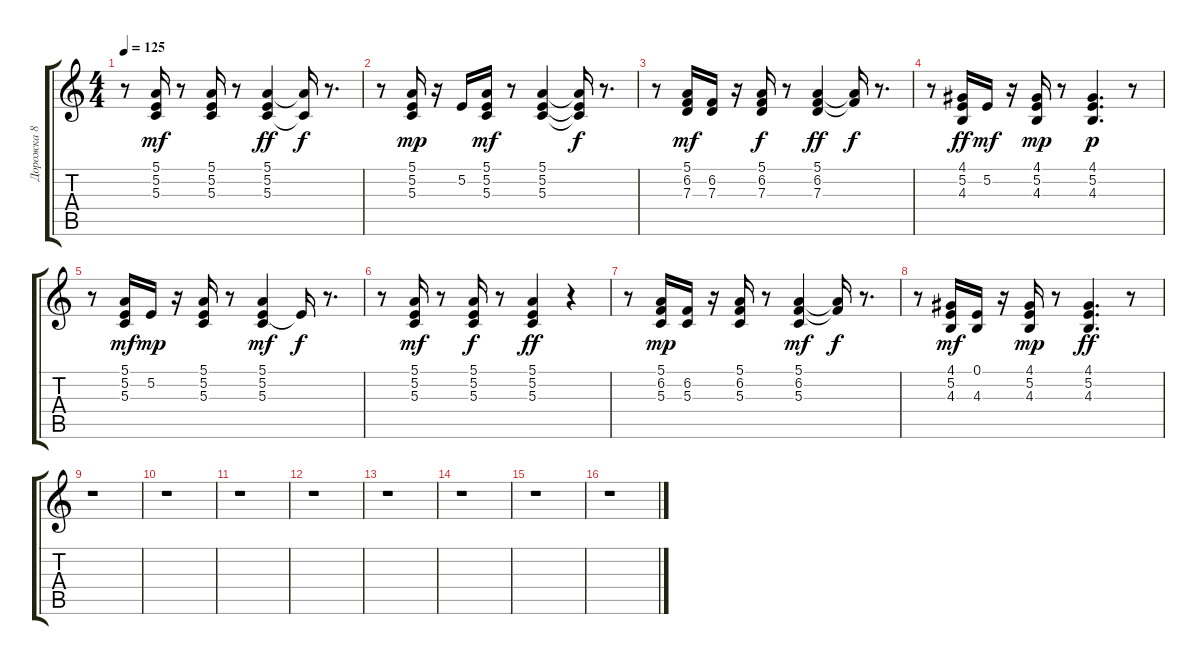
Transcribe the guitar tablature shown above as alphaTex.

\track ("Дорожка 8" "Дорожка 8") {instrument brasssection}
\staff {score tabs}
\tuning (E4 B3 G3 D3 A2 E2) {hide}
\ts (4 4)
\tempo 125
\clef g2
\ks c
r.8{dy mf} (5.1 5.2 5.3).16 r.8 (5.1 5.2 5.3).16 r.8 (5.1 5.2 5.3).4{dy ff} (5.1{t} 5.3{t}).16{dy f} r.8{d} |
r.8 (5.1 5.2 5.3).16{dy mp} r.16 5.2.16 (5.1 5.2 5.3).16{dy mf} r.8 (5.1 5.2 5.3).4 (5.1{t} 5.2{t} 5.3{t}).16{dy f} r.8{d} |
r.8 (5.1 6.2 7.3).16{dy mf} (6.2 7.3).16 r.16 (5.1 6.2 7.3).16{dy f} r.8 (5.1 6.2 7.3).4{dy ff} (5.1{t} 6.2{t}).16{dy f} r.8{d} |
r.8 (4.1 5.2 4.3).16{dy ff} 5.2.16{dy mf} r.16 (4.1 5.2 4.3).16{dy mp} r.8 (4.1 5.2 4.3).4{d dy p} r.8 |
r.8 (5.1 5.2 5.3).16{dy mf} 5.2.16{dy mp} r.16 (5.1 5.2 5.3).16 r.8 (5.1 5.2 5.3).4{dy mf} 5.2{t}.16{dy f} r.8{d} |
r.8 (5.1 5.2 5.3).16{dy mf} r.8 (5.1 5.2 5.3).16{dy f} r.8 (5.1 5.2 5.3).4{dy ff} r.4 |
r.8 (5.1 6.2 5.3).16{dy mp} (6.2 5.3).16 r.16 (5.1 6.2 5.3).16 r.8 (5.1 6.2 5.3).4{dy mf} (5.1{t} 6.2{t}).16{dy f} r.8{d} |
r.8 (4.1 5.2 4.3).16{dy mf} (0.1 4.3).16 r.16 (4.1 5.2 4.3).16{dy mp} r.8 (4.1 5.2 4.3).4{d dy ff} r.8 |
r.1 |
r.1 |
r.1 |
r.1 |
r.1 |
r.1 |
r.1 |
r.1
